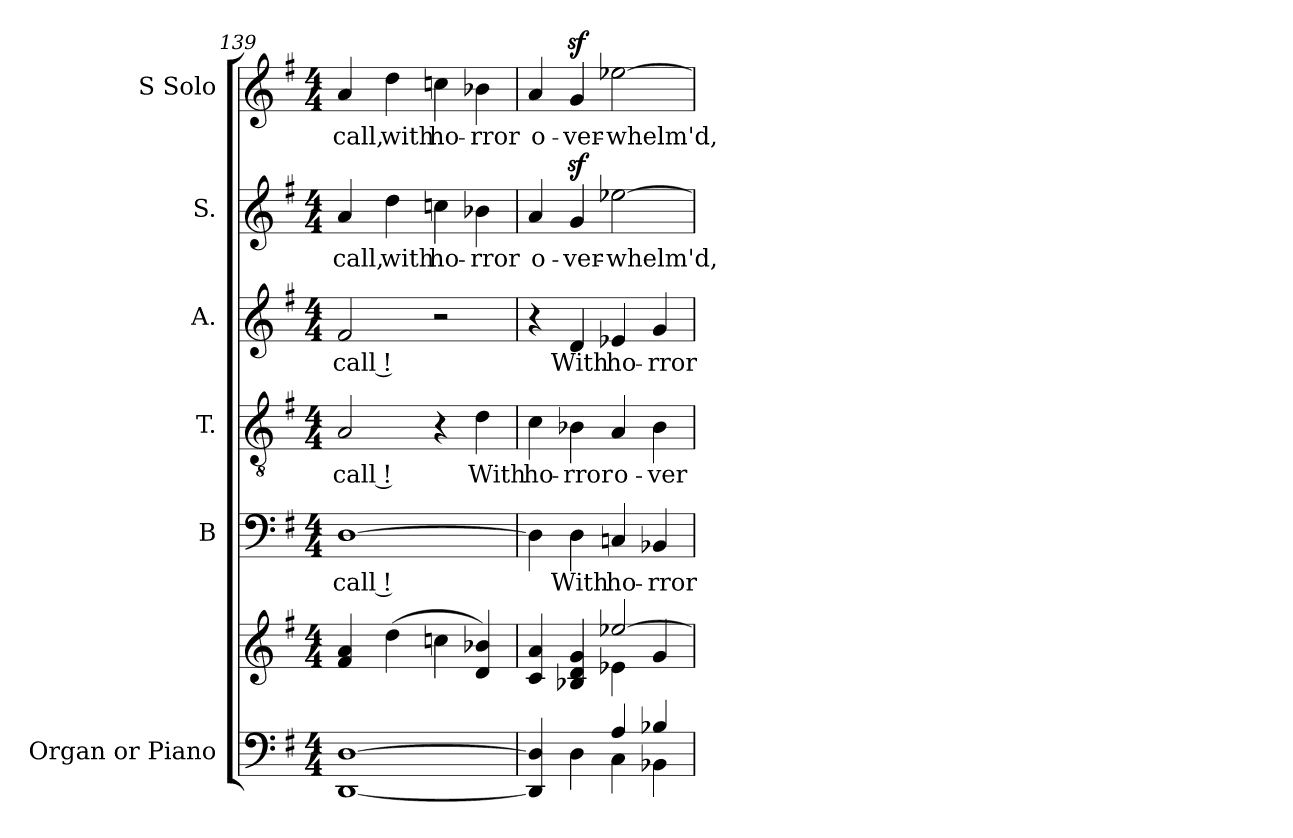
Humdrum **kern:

**kern	**kern	**kern	**text	**kern	**text	**kern	**text	**kern	**text	**kern	**text
*part6	*part6	*part5	*part5	*part4	*part4	*part3	*part3	*part2	*part2	*part1	*part1
*staff7	*staff6	*staff5	*staff5	*staff4	*staff4	*staff3	*staff3	*staff2	*staff2	*staff1	*staff1
*I"Organ or  Piano	*	*I"B	*	*I"T.	*	*I"A.	*	*I"S.	*	*I"S    Solo	*
*	*	*I'B.	*	*I'T.	*	*I'A.	*	*I'S.	*	*I'S.	*
!!LO:LB:g=z
*clefF4	*clefG2	*clefF4	*	*clefGv2	*	*clefG2	*	*clefG2	*	*clefG2	*
*	*	*	*	*ITrd7c12	*	*	*	*	*	*	*
*k[f#]	*k[f#]	*k[f#]	*	*k[f#]	*	*k[f#]	*	*k[f#]	*	*k[f#]	*
*G:	*G:	*G:	*	*G:	*	*G:	*	*G:	*	*G:	*
*M4/4	*M4/4	*M4/4	*	*M4/4	*	*M4/4	*	*M4/4	*	*M4/4	*
=139	=139	=139	=139	=139	=139	=139	=139	=139	=139	=139	=139
[1DD [1D	4f#/ 4a/	[1D	call !	2AA/	call !	2f#/	call !	4a/	call,	4a/	call,
.	(4dd\	.	.	.	.	.	.	4dd\	with	4dd\	with
.	4ccn\	.	.	4r	.	2r	.	4ccn\	ho-	4ccn\	ho-
.	4d/ 4b-X/)	.	.	4D\	With	.	.	4b-X\	-rror	4b-X\	-rror
=140	=140	=140	=140	=140	=140	=140	=140	=140	=140	=140	=140
*^	*^	*	*	*	*	*	*	*	*	*	*
4DD/] 4D/]	2ryy	4c/ 4a/	2ryy	4D\]	.	4C\	ho-	4r	.	4a/	o-	4a/	o-
4D\	.	4B-X/ 4d/ 4g/	.	4D\	With	4BB-X\	-rror	4d/	With	4gz>/	-ver-	4gz>/	-ver-
4A/	4C\	[2ee-X/	4e-X\	4Cn/	ho-	4AA/	o-	4e-X/	ho-	[2ee-X\	-whelm'd,	[2ee-X\	-whelm'd,
4B-X/	4BB-X\	.	4g/	4BB-X/	-rror	4BB-\	-ver-	4g/	-rror	.	.	.	.
*v	*v	*	*	*	*	*	*	*	*	*	*	*	*
*	*v	*v	*	*	*	*	*	*	*	*	*	*
=	=	=	=	=	=	=	=	=	=	=	=
*-	*-	*-	*-	*-	*-	*-	*-	*-	*-	*-	*-
